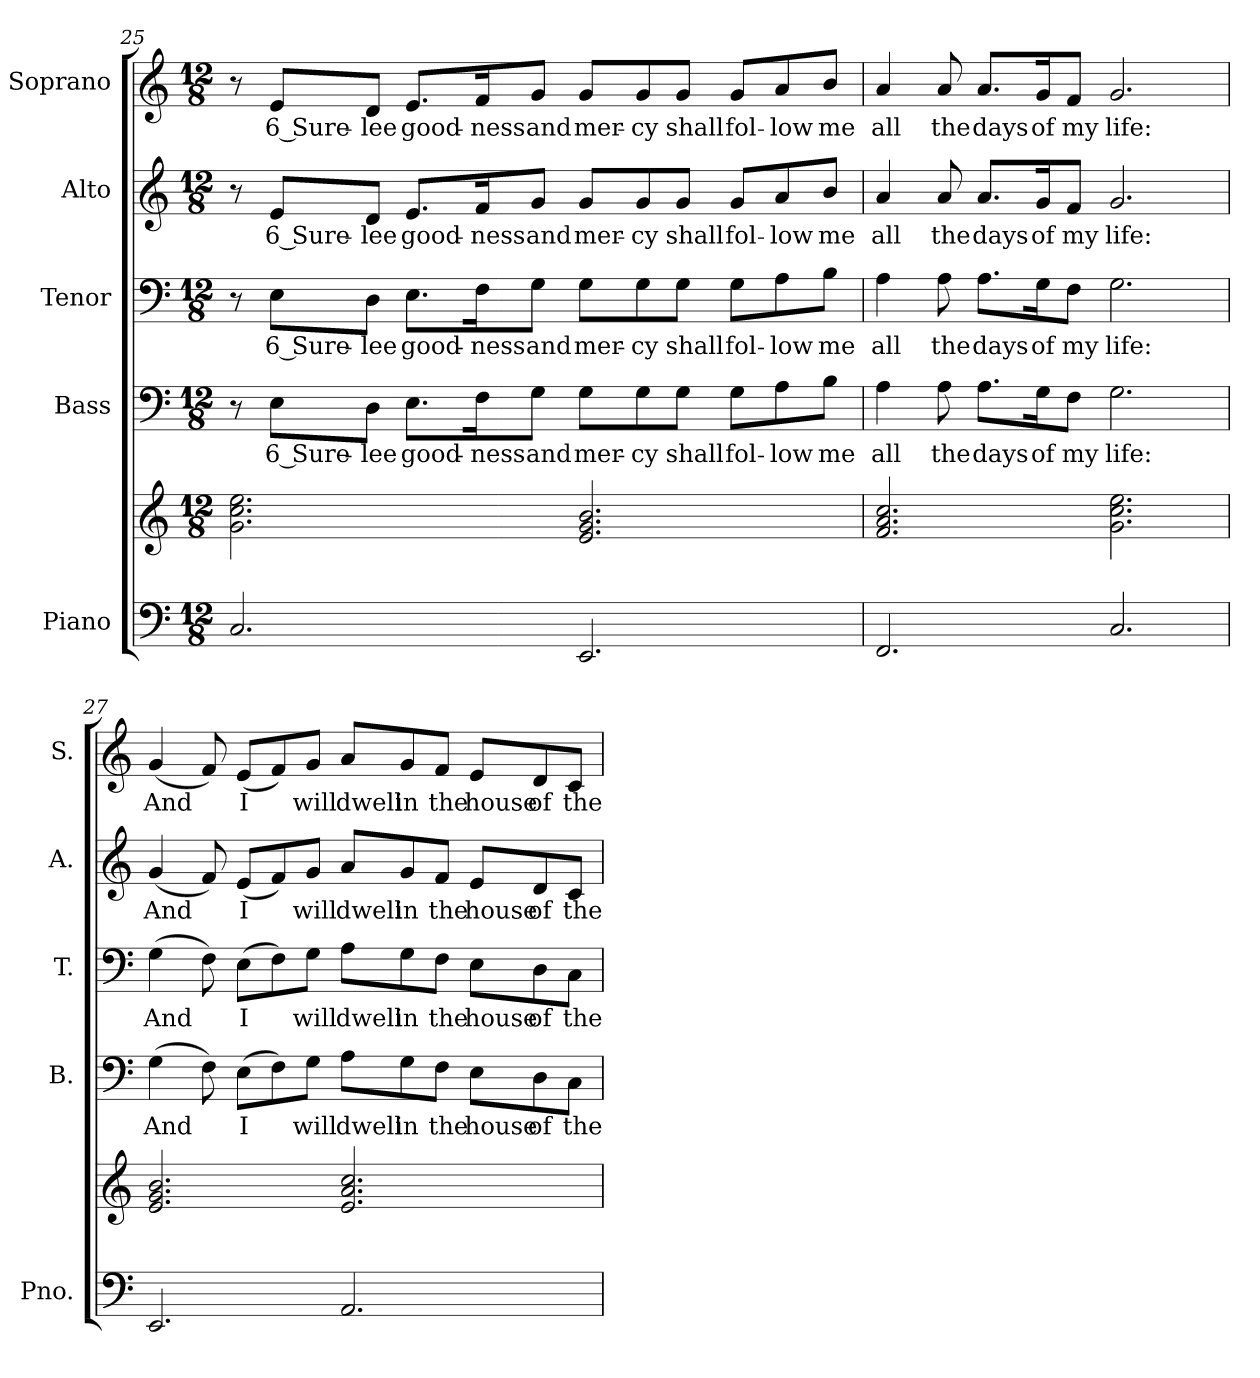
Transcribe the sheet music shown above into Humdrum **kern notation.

**kern	**kern	**kern	**text	**kern	**text	**kern	**text	**kern	**text
*part5	*part5	*part4	*part4	*part3	*part3	*part2	*part2	*part1	*part1
*staff6	*staff5	*staff4	*staff4	*staff3	*staff3	*staff2	*staff2	*staff1	*staff1
*I"Piano	*	*I"Bass	*	*I"Tenor	*	*I"Alto	*	*I"Soprano	*
*I'Pno.	*	*I'B.	*	*I'T.	*	*I'A.	*	*I'S.	*
!!LO:PB:g=z
*clefF4	*clefG2	*clefF4	*	*clefF4	*	*clefG2	*	*clefG2	*
*k[]	*k[]	*k[]	*	*k[]	*	*k[]	*	*k[]	*
*C:	*C:	*C:	*	*C:	*	*C:	*	*C:	*
*M12/8	*M12/8	*M12/8	*	*M12/8	*	*M12/8	*	*M12/8	*
=25	=25	=25	=25	=25	=25	=25	=25	=25	=25
2.Ci/	2.gi\ 2.cci 2.eei	8r	.	8r	.	8r	.	8r	.
!	!	!	!LO:LY:b:color=#000000	!	!	!	!	!	!
!	!	!	!	!	!LO:LY:b:color=#000000	!	!	!	!
!	!	!	!	!	!	!	!LO:LY:b:color=#000000	!	!
!	!	!	!	!	!	!	!	!	!LO:LY:b:color=#000000
.	.	8Ei\L	6 Sure-	8Ei\L	6 Sure-	8ei/L	6 Sure-	8ei/L	6 Sure-
!	!	!	!LO:LY:b:color=#000000	!	!	!	!	!	!
!	!	!	!	!	!LO:LY:b:color=#000000	!	!	!	!
!	!	!	!	!	!	!	!LO:LY:b:color=#000000	!	!
!	!	!	!	!	!	!	!	!	!LO:LY:b:color=#000000
.	.	8Di\J	-lee	8Di\J	-lee	8di/J	-lee	8di/J	-lee
!	!	!	!LO:LY:b:color=#000000	!	!	!	!	!	!
!	!	!	!	!	!LO:LY:b:color=#000000	!	!	!	!
!	!	!	!	!	!	!	!LO:LY:b:color=#000000	!	!
!	!	!	!	!	!	!	!	!	!LO:LY:b:color=#000000
.	.	8.Ei\L	good-	8.Ei\L	good-	8.ei/L	good-	8.ei/L	good-
!	!	!	!LO:LY:b:color=#000000	!	!	!	!	!	!
!	!	!	!	!	!LO:LY:b:color=#000000	!	!	!	!
!	!	!	!	!	!	!	!LO:LY:b:color=#000000	!	!
!	!	!	!	!	!	!	!	!	!LO:LY:b:color=#000000
.	.	16Fi\K	-ness	16Fi\K	-ness	16fi/K	-ness	16fi/K	-ness
!	!	!	!LO:LY:b:color=#000000	!	!	!	!	!	!
!	!	!	!	!	!LO:LY:b:color=#000000	!	!	!	!
!	!	!	!	!	!	!	!LO:LY:b:color=#000000	!	!
!	!	!	!	!	!	!	!	!	!LO:LY:b:color=#000000
.	.	8Gi\J	and	8Gi\J	and	8gi/J	and	8gi/J	and
!	!	!	!LO:LY:b:color=#000000	!	!	!	!	!	!
!	!	!	!	!	!LO:LY:b:color=#000000	!	!	!	!
!	!	!	!	!	!	!	!LO:LY:b:color=#000000	!	!
!	!	!	!	!	!	!	!	!	!LO:LY:b:color=#000000
2.EEi/	2.ei/ 2.gi 2.bi	8Gi\L	mer-	8Gi\L	mer-	8gi/L	mer-	8gi/L	mer-
!	!	!	!LO:LY:b:color=#000000	!	!	!	!	!	!
!	!	!	!	!	!LO:LY:b:color=#000000	!	!	!	!
!	!	!	!	!	!	!	!LO:LY:b:color=#000000	!	!
!	!	!	!	!	!	!	!	!	!LO:LY:b:color=#000000
.	.	8Gi\	-cy	8Gi\	-cy	8gi/	-cy	8gi/	-cy
!	!	!	!LO:LY:b:color=#000000	!	!	!	!	!	!
!	!	!	!	!	!LO:LY:b:color=#000000	!	!	!	!
!	!	!	!	!	!	!	!LO:LY:b:color=#000000	!	!
!	!	!	!	!	!	!	!	!	!LO:LY:b:color=#000000
.	.	8Gi\J	shall	8Gi\J	shall	8gi/J	shall	8gi/J	shall
!	!	!	!LO:LY:b:color=#000000	!	!	!	!	!	!
!	!	!	!	!	!LO:LY:b:color=#000000	!	!	!	!
!	!	!	!	!	!	!	!LO:LY:b:color=#000000	!	!
!	!	!	!	!	!	!	!	!	!LO:LY:b:color=#000000
.	.	8Gi\L	fol-	8Gi\L	fol-	8gi/L	fol-	8gi/L	fol-
!	!	!	!LO:LY:b:color=#000000	!	!	!	!	!	!
!	!	!	!	!	!LO:LY:b:color=#000000	!	!	!	!
!	!	!	!	!	!	!	!LO:LY:b:color=#000000	!	!
!	!	!	!	!	!	!	!	!	!LO:LY:b:color=#000000
.	.	8Ai\	-low	8Ai\	-low	8ai/	-low	8ai/	-low
!	!	!	!LO:LY:b:color=#000000	!	!	!	!	!	!
!	!	!	!	!	!LO:LY:b:color=#000000	!	!	!	!
!	!	!	!	!	!	!	!LO:LY:b:color=#000000	!	!
!	!	!	!	!	!	!	!	!	!LO:LY:b:color=#000000
.	.	8Bi\J	me	8Bi\J	me	8bi/J	me	8bi/J	me
!!LO:PB:g=z
=26	=26	=26	=26	=26	=26	=26	=26	=26	=26
!	!	!	!LO:LY:b:color=#000000	!	!	!	!	!	!
!	!	!	!	!	!LO:LY:b:color=#000000	!	!	!	!
!	!	!	!	!	!	!	!LO:LY:b:color=#000000	!	!
!	!	!	!	!	!	!	!	!	!LO:LY:b:color=#000000
2.FFi/	2.fi/ 2.ai 2.cci	4Ai\	all	4Ai\	all	4ai/	all	4ai/	all
!	!	!	!LO:LY:b:color=#000000	!	!	!	!	!	!
!	!	!	!	!	!LO:LY:b:color=#000000	!	!	!	!
!	!	!	!	!	!	!	!LO:LY:b:color=#000000	!	!
!	!	!	!	!	!	!	!	!	!LO:LY:b:color=#000000
.	.	8Ai\	the	8Ai\	the	8ai/	the	8ai/	the
!	!	!	!LO:LY:b:color=#000000	!	!	!	!	!	!
!	!	!	!	!	!LO:LY:b:color=#000000	!	!	!	!
!	!	!	!	!	!	!	!LO:LY:b:color=#000000	!	!
!	!	!	!	!	!	!	!	!	!LO:LY:b:color=#000000
.	.	8.Ai\L	days	8.Ai\L	days	8.ai/L	days	8.ai/L	days
!	!	!	!LO:LY:b:color=#000000	!	!	!	!	!	!
!	!	!	!	!	!LO:LY:b:color=#000000	!	!	!	!
!	!	!	!	!	!	!	!LO:LY:b:color=#000000	!	!
!	!	!	!	!	!	!	!	!	!LO:LY:b:color=#000000
.	.	16Gi\K	of	16Gi\K	of	16gi/K	of	16gi/K	of
!	!	!	!LO:LY:b:color=#000000	!	!	!	!	!	!
!	!	!	!	!	!LO:LY:b:color=#000000	!	!	!	!
!	!	!	!	!	!	!	!LO:LY:b:color=#000000	!	!
!	!	!	!	!	!	!	!	!	!LO:LY:b:color=#000000
.	.	8Fi\J	my	8Fi\J	my	8fi/J	my	8fi/J	my
!	!	!	!LO:LY:b:color=#000000	!	!	!	!	!	!
!	!	!	!	!	!LO:LY:b:color=#000000	!	!	!	!
!	!	!	!	!	!	!	!LO:LY:b:color=#000000	!	!
!	!	!	!	!	!	!	!	!	!LO:LY:b:color=#000000
2.Ci/	2.gi\ 2.cci 2.eei	2.Gi\	life:	2.Gi\	life:	2.gi/	life:	2.gi/	life:
=27	=27	=27	=27	=27	=27	=27	=27	=27	=27
!	!	!	!LO:LY:b:color=#000000	!	!	!	!	!	!
!	!	!	!	!	!LO:LY:b:color=#000000	!	!	!	!
!	!	!	!	!	!	!	!LO:LY:b:color=#000000	!	!
!	!	!	!	!	!	!	!	!	!LO:LY:b:color=#000000
2.EEi/	2.ei/ 2.gi 2.bi	(4Gi\	And	(4Gi\	And	(4gi/	And	(4gi/	And
.	.	8Fi\)	.	8Fi\)	.	8fi/)	.	8fi/)	.
!	!	!	!LO:LY:b:color=#000000	!	!	!	!	!	!
!	!	!	!	!	!LO:LY:b:color=#000000	!	!	!	!
!	!	!	!	!	!	!	!LO:LY:b:color=#000000	!	!
!	!	!	!	!	!	!	!	!	!LO:LY:b:color=#000000
.	.	(8Ei\L	I	(8Ei\L	I	(8ei/L	I	(8ei/L	I
.	.	8Fi\)	.	8Fi\)	.	8fi/)	.	8fi/)	.
!	!	!	!LO:LY:b:color=#000000	!	!	!	!	!	!
!	!	!	!	!	!LO:LY:b:color=#000000	!	!	!	!
!	!	!	!	!	!	!	!LO:LY:b:color=#000000	!	!
!	!	!	!	!	!	!	!	!	!LO:LY:b:color=#000000
.	.	8Gi\J	will	8Gi\J	will	8gi/J	will	8gi/J	will
!	!	!	!LO:LY:b:color=#000000	!	!	!	!	!	!
!	!	!	!	!	!LO:LY:b:color=#000000	!	!	!	!
!	!	!	!	!	!	!	!LO:LY:b:color=#000000	!	!
!	!	!	!	!	!	!	!	!	!LO:LY:b:color=#000000
2.AAi/	2.ei/ 2.ai 2.cci	8Ai\L	dwell	8Ai\L	dwell	8ai/L	dwell	8ai/L	dwell
!	!	!	!LO:LY:b:color=#000000	!	!	!	!	!	!
!	!	!	!	!	!LO:LY:b:color=#000000	!	!	!	!
!	!	!	!	!	!	!	!LO:LY:b:color=#000000	!	!
!	!	!	!	!	!	!	!	!	!LO:LY:b:color=#000000
.	.	8Gi\	in	8Gi\	in	8gi/	in	8gi/	in
!	!	!	!LO:LY:b:color=#000000	!	!	!	!	!	!
!	!	!	!	!	!LO:LY:b:color=#000000	!	!	!	!
!	!	!	!	!	!	!	!LO:LY:b:color=#000000	!	!
!	!	!	!	!	!	!	!	!	!LO:LY:b:color=#000000
.	.	8Fi\J	the	8Fi\J	the	8fi/J	the	8fi/J	the
!	!	!	!LO:LY:b:color=#000000	!	!	!	!	!	!
!	!	!	!	!	!LO:LY:b:color=#000000	!	!	!	!
!	!	!	!	!	!	!	!LO:LY:b:color=#000000	!	!
!	!	!	!	!	!	!	!	!	!LO:LY:b:color=#000000
.	.	8Ei\L	house	8Ei\L	house	8ei/L	house	8ei/L	house
!	!	!	!LO:LY:b:color=#000000	!	!	!	!	!	!
!	!	!	!	!	!LO:LY:b:color=#000000	!	!	!	!
!	!	!	!	!	!	!	!LO:LY:b:color=#000000	!	!
!	!	!	!	!	!	!	!	!	!LO:LY:b:color=#000000
.	.	8Di\	of	8Di\	of	8di/	of	8di/	of
!	!	!	!LO:LY:b:color=#000000	!	!	!	!	!	!
!	!	!	!	!	!LO:LY:b:color=#000000	!	!	!	!
!	!	!	!	!	!	!	!LO:LY:b:color=#000000	!	!
!	!	!	!	!	!	!	!	!	!LO:LY:b:color=#000000
.	.	8Ci\J	the	8Ci\J	the	8ci/J	the	8ci/J	the
=	=	=	=	=	=	=	=	=	=
*-	*-	*-	*-	*-	*-	*-	*-	*-	*-
